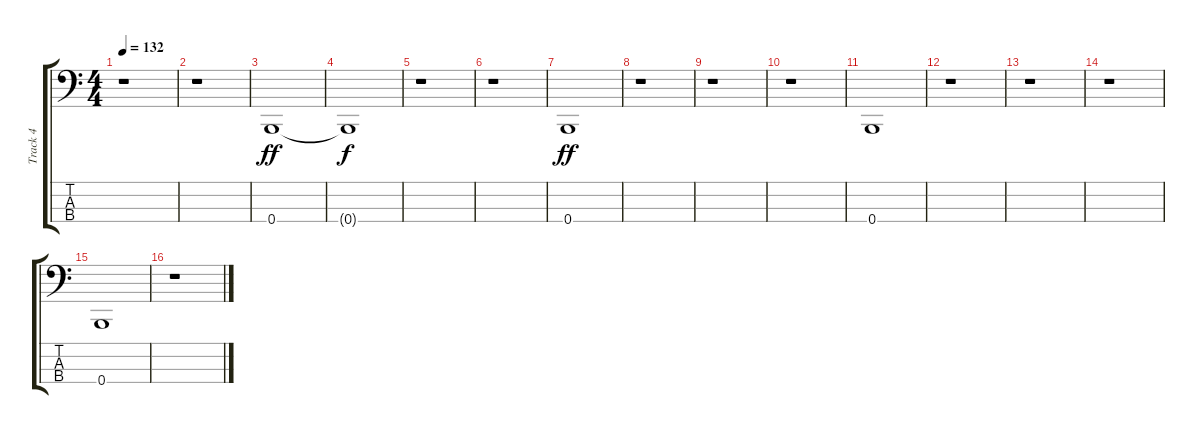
\track ("Track 4" "Track 4") {instrument electricbasspick}
\staff {score tabs}
\tuning (E2 B1 Gb1 B0) {hide}
\ts (4 4)
\tempo 132
\clef f4
\ks c
r.1{dy ff instrument electricbasspick} |
r.1 |
0.4.1 |
0.4{t}.1{dy f} |
r.1 |
r.1 |
0.4.1{dy ff} |
r.1 |
r.1 |
r.1 |
0.4.1 |
r.1 |
r.1 |
r.1 |
0.4.1 |
r.1
